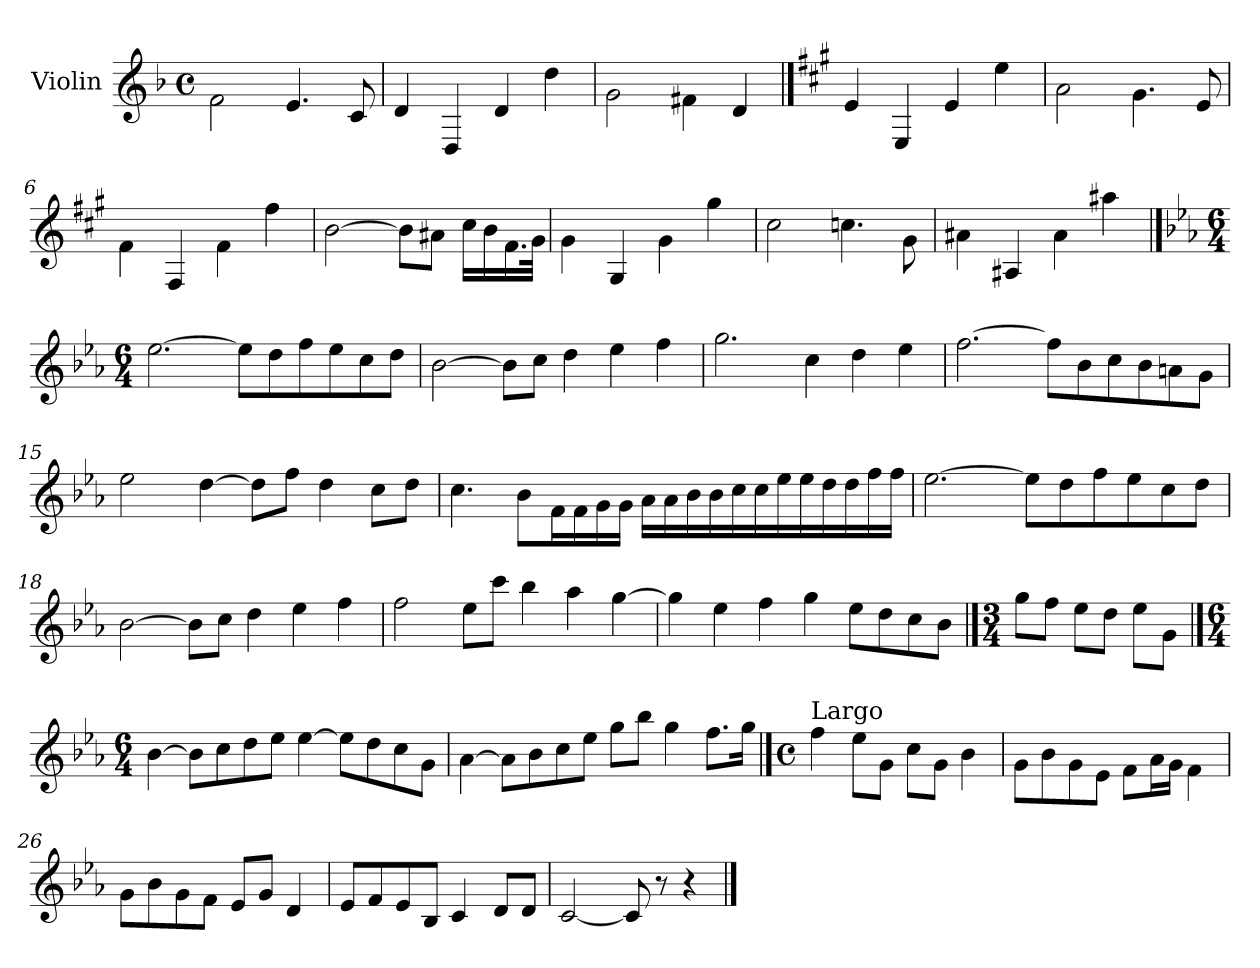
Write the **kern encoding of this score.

**kern
*part1
*staff1
*I"Violin
*I'Vln
*clefG2
*k[b-]
*F:
*M4/4
*met(c)
=1
2f\
4.e/
8c/
=2
4d/
4D/
4d/
4dd\
=3
2g\
4f#X\
4d/
==4
*k[f#c#g#]
*A:
4e/
4E/
4e/
4ee\
!!LO:LB:g=z
=5
2a\
4.g#\
8e/
=6
4f#\
4F#/
4f#\
4ff#\
=7
[2b\
8b\L]
8a#X\J
16cc#\LL
16b\
16.f#\
32g#\JJk
=8
4g#\
4G#/
4g#\
4gg#\
!!LO:LB:g=z
=9
2cc#\
4.ccn\
8g#\
=10
4a#X\
4A#X/
4a#\
4aa#X\
==11
*k[b-e-a-]
*E-:
*M6/4
[2.ee-\
8ee-\L]
8dd\
8ff\
8ee-\
8cc\
8dd\J
=12
[2b-\
8b-\L]
8cc\J
4dd\
4ee-\
4ff\
!!LO:LB:g=z
=13
2.gg\
4cc\
4dd\
4ee-\
=14
[2.ff\
8ff\L]
8b-\
8cc\
8b-\
8an\
8g\J
=15
2ee-\
[4dd\
8dd\L]
8ff\J
4dd\
8cc\L
8dd\J
=16
4.cc\
8b-\L
16f\L
16f\
16g\
16g\JJ
16a-\LL
16a-\
16b-\
16b-\
16cc\
16cc\
16ee-\
16ee-\
16dd\
16dd\
16ff\
16ff\JJ
!!LO:LB:g=z
=17
[2.ee-\
8ee-\L]
8dd\
8ff\
8ee-\
8cc\
8dd\J
=18
[2b-\
8b-\L]
8cc\J
4dd\
4ee-\
4ff\
=19
2ff\
8ee-\L
8ccc\J
4bb-\
4aa-\
[4gg\
=20
4gg\]
4ee-\
4ff\
4gg\
8ee-\L
8dd\
8cc\
8b-\J
!!LO:LB:g=z
==21
*M3/4
8gg\L
8ff\J
8ee-\L
8dd\J
8ee-\L
8g\J
==22
*M6/4
[4b-\
8b-\L]
8cc\
8dd\
8ee-\J
[4ee-\
8ee-\L]
8dd\
8cc\
8g\J
=23
[4a-\
8a-\L]
8b-\
8cc\
8ee-\J
8gg\L
8bb-\J
4gg\
8.ff\L
16gg\Jk
==24
*M4/4
*met(c)
!LO:TX:a:t=Largo
4ff\
8ee-Z\L
8g\J
8cc\L
8g\J
4b-\
!!LO:LB:g=z
=25
8g\L
8b-\
8g\
8e-\J
8f\L
16a-\L
16g\JJ
4f\
=26
8g\L
8b-\
8g\
8f\J
8e-/L
8g/J
4d/
=27
8e-/L
8f/
8e-/
8B-/J
4c/
8d/L
8d/J
=28
[2c/
8c/]
8r
4r
==
*-
